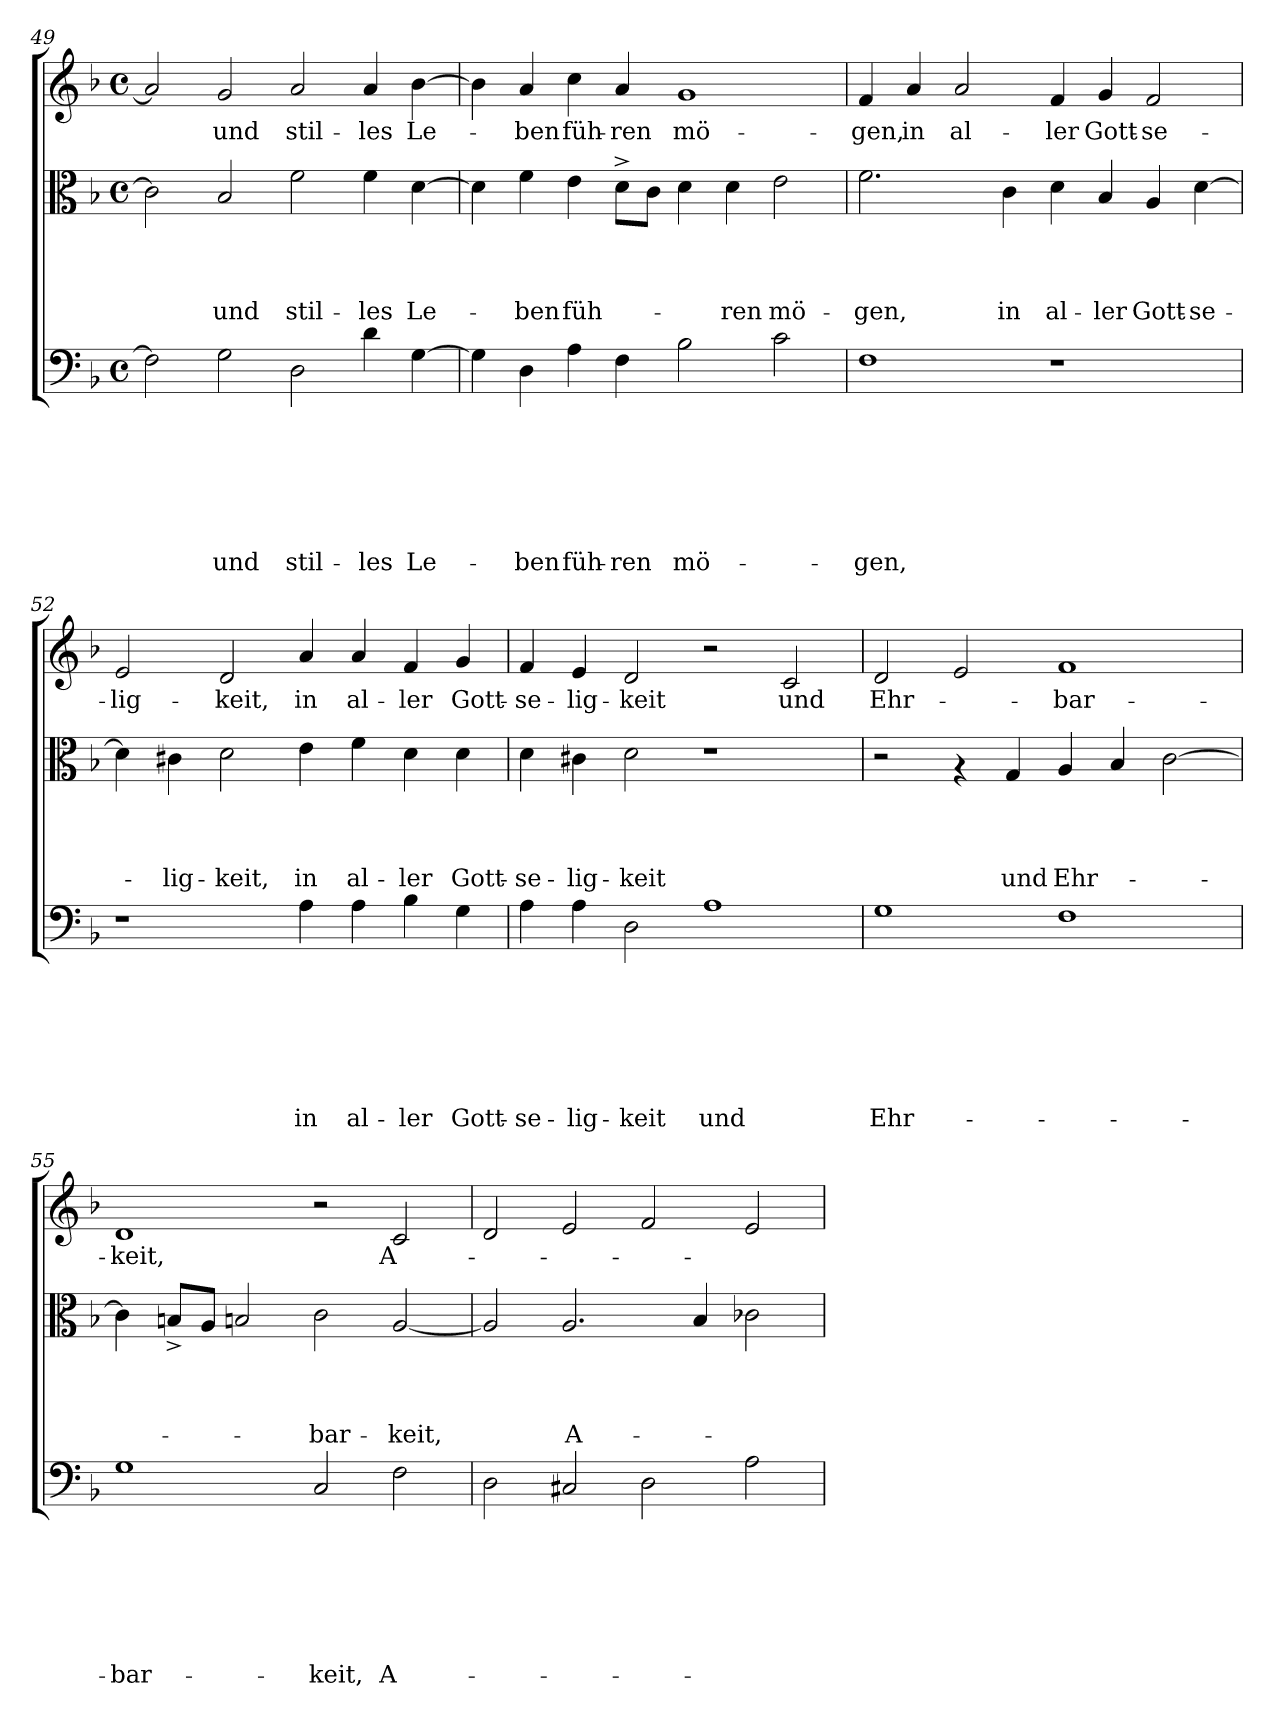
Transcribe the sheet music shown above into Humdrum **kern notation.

**kern	**text	**text	**text	**text	**text	**text	**text	**kern	**text	**text	**text	**text	**kern	**text
*part3	*part3	*part3	*part3	*part3	*part3	*part3	*part3	*part2	*part2	*part2	*part2	*part2	*part1	*part1
*staff3	*staff3	*staff3	*staff3	*staff3	*staff3	*staff3	*staff3	*staff2	*staff2	*staff2	*staff2	*staff2	*staff1	*staff1
!!LO:PB:g=z
*clefF4	*	*	*	*	*	*	*	*clefC3	*	*	*	*	*clefG2	*
*k[b-]	*	*	*	*	*	*	*	*k[b-]	*	*	*	*	*k[b-]	*
*F:	*	*	*	*	*	*	*	*F:	*	*	*	*	*F:	*
*M4/4	*	*	*	*	*	*	*	*M4/4	*	*	*	*	*M4/4	*
*met(c)	*	*	*	*	*	*	*	*met(c)	*	*	*	*	*met(c)	*
=49	=49	=49	=49	=49	=49	=49	=49	=49	=49	=49	=49	=49	=49	=49
2F\]	.	.	.	.	.	.	.	2c\]	.	.	.	.	2a/]	.
!	!	!	!	!	!	!	!LO:LY:b:rj	!	!	!	!	!LO:LY:b:rj	!	!LO:LY:b:rj
2G\	.	.	.	.	.	.	und	2B-/	.	.	.	und	2g/	und
!	!	!	!	!	!	!	!LO:LY:b:rj	!	!	!	!	!LO:LY:b:rj	!	!LO:LY:b:rj
2D\	.	.	.	.	.	.	stil-	2f\	.	.	.	stil-	2a/	stil-
!	!	!	!	!	!	!	!LO:LY:b:rj	!	!	!	!	!LO:LY:b:rj	!	!LO:LY:b:rj
4d\	.	.	.	.	.	.	-les	4f\	.	.	.	-les	4a/	-les
!	!	!	!	!	!	!	!LO:LY:b:rj	!	!	!	!	!LO:LY:b:rj	!	!LO:LY:b:rj
[>4G\	.	.	.	.	.	.	Le-	[>4d\	.	.	.	Le-	[>4b-\	Le-
=50	=50	=50	=50	=50	=50	=50	=50	=50	=50	=50	=50	=50	=50	=50
4G\]	.	.	.	.	.	.	.	4d\]	.	.	.	.	4b-\]	.
!	!	!	!	!	!	!	!LO:LY:b:rj	!	!	!	!	!LO:LY:b:rj	!	!LO:LY:b:rj
4D\	.	.	.	.	.	.	-ben	4f\	.	.	.	-ben	4a/	-ben
!	!	!	!	!	!	!	!LO:LY:b:rj	!	!	!	!	!LO:LY:b:rj	!	!LO:LY:b:rj
4A\	.	.	.	.	.	.	füh-	4e\	.	.	.	füh-	4cc\	füh-
!	!	!	!	!	!	!	!LO:LY:b:rj	!	!	!	!	!	!	!LO:LY:b:rj
4F\	.	.	.	.	.	.	-ren	8d^>\L	.	.	.	.	4a/	-ren
.	.	.	.	.	.	.	.	8c\J	.	.	.	.	.	.
!	!	!	!	!	!	!	!LO:LY:b:rj	!	!	!	!	!	!	!LO:LY:b:rj
2B-\	.	.	.	.	.	.	mö-	4d\	.	.	.	.	1g	mö-
!	!	!	!	!	!	!	!	!	!	!	!	!LO:LY:b:rj	!	!
.	.	.	.	.	.	.	.	4d\	.	.	.	-ren	.	.
!	!	!	!	!	!	!	!	!	!	!	!	!LO:LY:b:rj	!	!
2c\	.	.	.	.	.	.	.	2e\	.	.	.	mö-	.	.
=51	=51	=51	=51	=51	=51	=51	=51	=51	=51	=51	=51	=51	=51	=51
!	!	!	!	!	!	!	!LO:LY:b:rj	!	!	!	!	!LO:LY:b:rj	!	!LO:LY:b:rj
1F	.	.	.	.	.	.	-gen,	2.f\	.	.	.	-gen,	4f/	-gen,
!	!	!	!	!	!	!	!	!	!	!	!	!	!	!LO:LY:b:rj
.	.	.	.	.	.	.	.	.	.	.	.	.	4a/	in
!	!	!	!	!	!	!	!	!	!	!	!	!	!	!LO:LY:b:rj
.	.	.	.	.	.	.	.	.	.	.	.	.	2a/	al-
!	!	!	!	!	!	!	!	!	!	!	!	!LO:LY:b:rj	!	!
.	.	.	.	.	.	.	.	4c\	.	.	.	in	.	.
!	!	!	!	!	!	!	!	!	!	!	!	!LO:LY:b:rj	!	!LO:LY:b:rj
1r	.	.	.	.	.	.	.	4d\	.	.	.	al-	4f/	-ler
!	!	!	!	!	!	!	!	!	!	!	!	!LO:LY:b:rj	!	!LO:LY:b:rj
.	.	.	.	.	.	.	.	4B-/	.	.	.	-ler	4g/	Gott-
!	!	!	!	!	!	!	!	!	!	!	!	!LO:LY:b:rj	!	!LO:LY:b:rj
.	.	.	.	.	.	.	.	4A/	.	.	.	Gott-	2f/	-se-
!	!	!	!	!	!	!	!	!	!	!	!	!LO:LY:b:rj	!	!
.	.	.	.	.	.	.	.	[>4d\	.	.	.	-se-	.	.
=52	=52	=52	=52	=52	=52	=52	=52	=52	=52	=52	=52	=52	=52	=52
!	!	!	!	!	!	!	!	!	!	!	!	!	!	!LO:LY:b:rj
1r	.	.	.	.	.	.	.	4d\]	.	.	.	.	2e/	-lig-
!	!	!	!	!	!	!	!	!	!	!	!	!LO:LY:b:rj	!	!
.	.	.	.	.	.	.	.	4c#X\	.	.	.	-lig-	.	.
!	!	!	!	!	!	!	!	!	!	!	!	!LO:LY:b:rj	!	!LO:LY:b:rj
.	.	.	.	.	.	.	.	2d\	.	.	.	-keit,	2d/	-keit,
!	!	!	!	!	!	!	!LO:LY:b:rj	!	!	!	!	!LO:LY:b:rj	!	!LO:LY:b:rj
4A\	.	.	.	.	.	.	in	4e\	.	.	.	in	4a/	in
!	!	!	!	!	!	!	!LO:LY:b:rj	!	!	!	!	!LO:LY:b:rj	!	!LO:LY:b:rj
4A\	.	.	.	.	.	.	al-	4f\	.	.	.	al-	4a/	al-
!	!	!	!	!	!	!	!LO:LY:b:rj	!	!	!	!	!LO:LY:b:rj	!	!LO:LY:b:rj
4B-\	.	.	.	.	.	.	-ler	4d\	.	.	.	-ler	4f/	-ler
!	!	!	!	!	!	!	!LO:LY:b:rj	!	!	!	!	!LO:LY:b:rj	!	!LO:LY:b:rj
4G\	.	.	.	.	.	.	Gott-	4d\	.	.	.	Gott-	4g/	Gott-
!!LO:LB:g=z
=53	=53	=53	=53	=53	=53	=53	=53	=53	=53	=53	=53	=53	=53	=53
!	!	!	!	!	!	!	!LO:LY:b:rj	!	!	!	!	!LO:LY:b:rj	!	!LO:LY:b:rj
4A\	.	.	.	.	.	.	-se-	4d\	.	.	.	-se-	4f/	-se-
!	!	!	!	!	!	!	!LO:LY:b:rj	!	!	!	!	!LO:LY:b:rj	!	!LO:LY:b:rj
4A\	.	.	.	.	.	.	-lig-	4c#X\	.	.	.	-lig-	4e/	-lig-
!	!	!	!	!	!	!	!LO:LY:b:rj	!	!	!	!	!LO:LY:b:rj	!	!LO:LY:b:rj
2D\	.	.	.	.	.	.	-keit	2d\	.	.	.	-keit	2d/	-keit
!	!	!	!	!	!	!	!LO:LY:b:rj	!	!	!	!	!	!	!
1A	.	.	.	.	.	.	und	1r	.	.	.	.	2r	.
!	!	!	!	!	!	!	!	!	!	!	!	!	!	!LO:LY:b:rj
.	.	.	.	.	.	.	.	.	.	.	.	.	2c/	und
=54	=54	=54	=54	=54	=54	=54	=54	=54	=54	=54	=54	=54	=54	=54
!	!	!	!	!	!	!	!LO:LY:b:rj	!	!	!	!	!	!	!LO:LY:b:rj
1G	.	.	.	.	.	.	Ehr-	2r	.	.	.	.	2d/	Ehr-
.	.	.	.	.	.	.	.	4rG	.	.	.	.	2e/	.
!	!	!	!	!	!	!	!	!	!	!	!	!LO:LY:b:rj	!	!
.	.	.	.	.	.	.	.	4G/	.	.	.	und	.	.
!	!	!	!	!	!	!	!	!	!	!	!	!LO:LY:b:rj	!	!LO:LY:b:rj
1F	.	.	.	.	.	.	.	4A/	.	.	.	Ehr-	1f	-bar-
.	.	.	.	.	.	.	.	4B-/	.	.	.	.	.	.
.	.	.	.	.	.	.	.	[>2c\	.	.	.	.	.	.
=55	=55	=55	=55	=55	=55	=55	=55	=55	=55	=55	=55	=55	=55	=55
!	!	!	!	!	!	!	!LO:LY:b:rj	!	!	!	!	!	!	!LO:LY:b:rj
1G	.	.	.	.	.	.	-bar-	4c\]	.	.	.	.	1d	-keit,
.	.	.	.	.	.	.	.	8Bn^</L	.	.	.	.	.	.
.	.	.	.	.	.	.	.	8A/J	.	.	.	.	.	.
.	.	.	.	.	.	.	.	2Bn/	.	.	.	.	.	.
!	!	!	!	!	!	!	!LO:LY:b:rj	!	!	!	!	!LO:LY:b:rj	!	!
2C/	.	.	.	.	.	.	-keit,	2c\	.	.	.	-bar-	2r	.
!	!	!	!	!	!	!	!LO:LY:b:rj	!	!	!	!	!LO:LY:b:rj	!	!LO:LY:b:rj
2F\	.	.	.	.	.	.	A-	[<2A/	.	.	.	-keit,	2c/	A-
=56	=56	=56	=56	=56	=56	=56	=56	=56	=56	=56	=56	=56	=56	=56
2D\	.	.	.	.	.	.	.	2A/]	.	.	.	.	2d/	.
!	!	!	!	!	!	!	!	!	!	!	!	!LO:LY:b:rj	!	!
2C#X/	.	.	.	.	.	.	.	2.A/	.	.	.	A-	2e/	.
2D\	.	.	.	.	.	.	.	.	.	.	.	.	2f/	.
.	.	.	.	.	.	.	.	4B-/	.	.	.	.	.	.
2A\	.	.	.	.	.	.	.	2c-i\	.	.	.	.	2e/	.
=	=	=	=	=	=	=	=	=	=	=	=	=	=	=
*-	*-	*-	*-	*-	*-	*-	*-	*-	*-	*-	*-	*-	*-	*-
